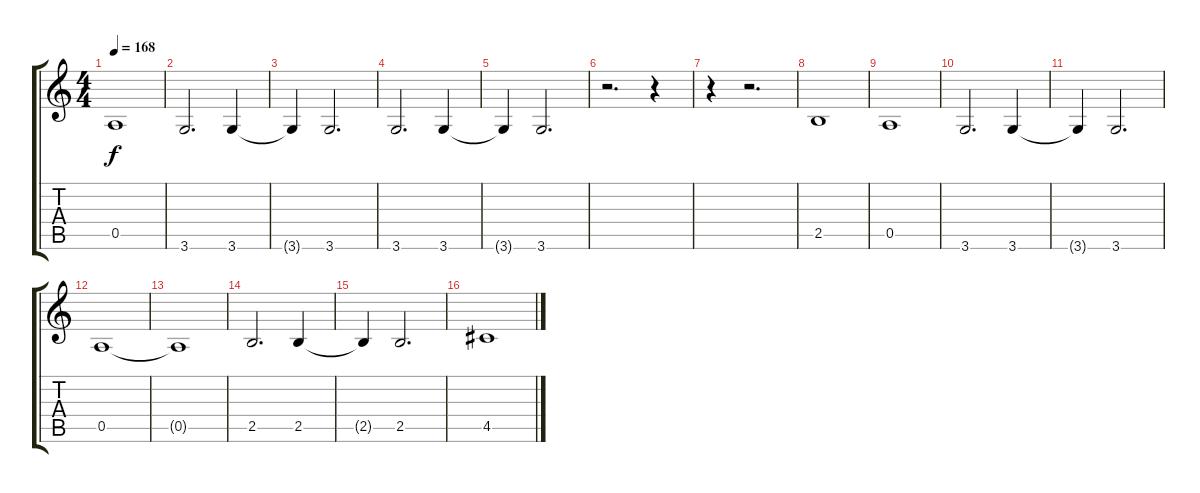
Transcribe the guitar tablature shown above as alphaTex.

\track "" {instrument electricbassfinger}
\staff {score tabs}
\tuning (E4 B3 G3 D3 A2 E2) {hide}
\ts (4 4)
\tempo 168
\clef g2
\ks c
0.5.1{dy f} |
3.6.2{d} 3.6.4 |
3.6{t}.4 3.6.2{d} |
3.6.2{d} 3.6.4 |
3.6{t}.4 3.6.2{d} |
r.2{d} r.4 |
r.4 r.2{d} |
2.5.1 |
0.5.1 |
3.6.2{d} 3.6.4 |
3.6{t}.4 3.6.2{d} |
0.5.1 |
0.5{t}.1 |
2.5.2{d} 2.5.4 |
2.5{t}.4 2.5.2{d} |
4.5.1
